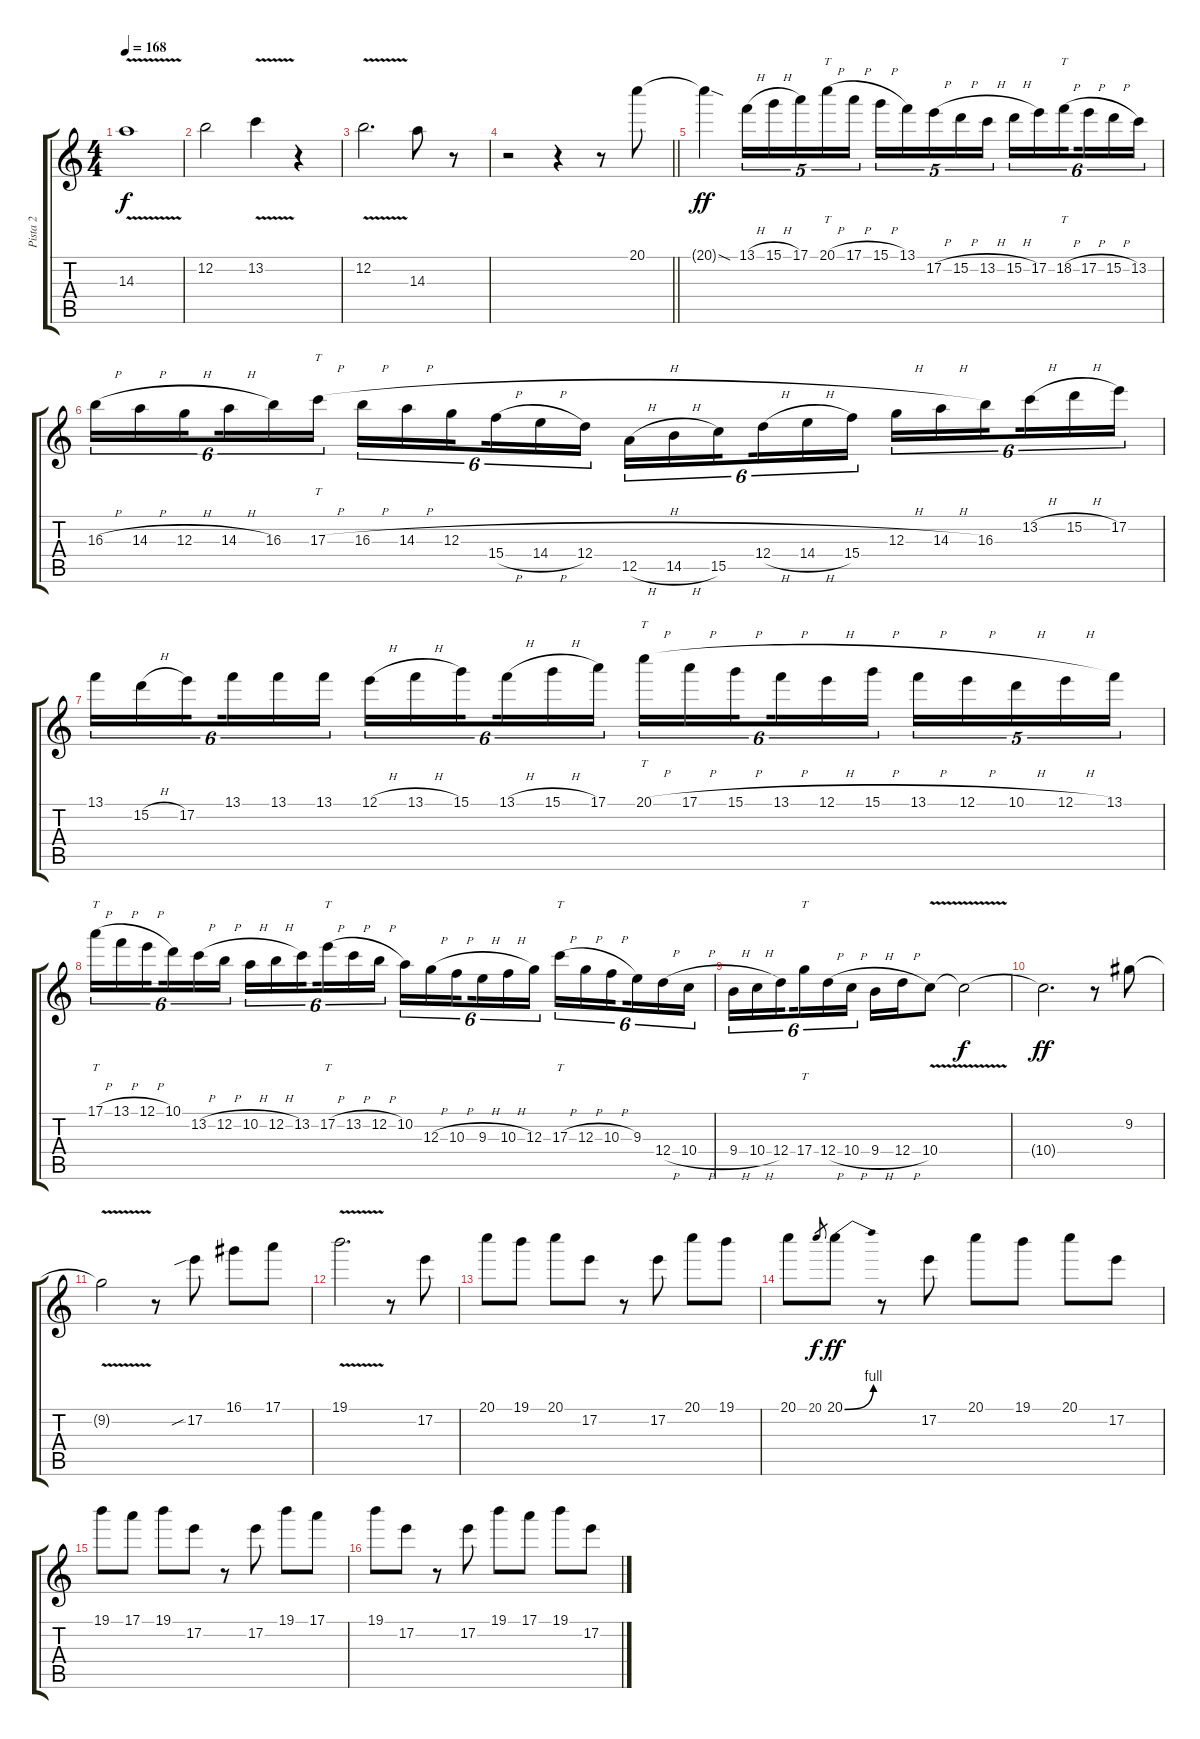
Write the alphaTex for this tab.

\track ("Pista 2" "Pista 2") {instrument overdrivenguitar}
\staff {score tabs}
\tuning (E4 B3 G3 D3 A2 E2) {hide}
\ts (4 4)
\tempo 168
\clef g2
\ks c
14.3{v}.1{dy f} |
12.2.2 13.2{v}.4 r.4 |
12.2{v}.2{d} 14.3.8 r.8 |
\barLineRight lightlight
r.2 r.4 r.8 20.1.8 |
20.1{sod t}.4{dy ff} 13.1{h}.16{tu (5 4)} 15.1{h}.16{tu (5 4)} 17.1.16{tu (5 4)} 20.1{h}.16{tt tu (5 4)} 17.1{h}.16{tu (5 4)} 15.1{h}.16{tu (5 4)} 13.1.16{tu (5 4)} 17.2{h}.16{tu (5 4)} 15.2{h}.16{tu (5 4)} 13.2{h}.16{tu (5 4)} 15.2{h}.16{tu (6 4)} 17.2.16{tu (6 4)} 18.2{h}.16{tt tu (6 4) beam splitsecondary} 17.2{h}.16{tu (6 4)} 15.2{h}.16{tu (6 4)} 13.2.16{tu (6 4)} |
16.3{h}.16{tu (6 4)} 14.3{h}.16{tu (6 4)} 12.3{h}.16{tu (6 4) beam splitsecondary} 14.3{h}.16{tu (6 4)} 16.3.16{tu (6 4)} 17.3{h}.16{tt tu (6 4)} 16.3{h}.16{tu (6 4)} 14.3{h}.16{tu (6 4)} 12.3{h}.16{tu (6 4) beam splitsecondary} 15.4{h}.16{tu (6 4)} 14.4{h}.16{tu (6 4)} 12.4.16{tu (6 4)} 12.5{h}.16{tu (6 4)} 14.5{h}.16{tu (6 4)} 15.5.16{tu (6 4) beam splitsecondary} 12.4{h}.16{tu (6 4)} 14.4{h}.16{tu (6 4)} 15.4.16{tu (6 4)} 12.3{h}.16{tu (6 4)} 14.3{h}.16{tu (6 4)} 16.3.16{tu (6 4) beam splitsecondary} 13.2{h}.16{tu (6 4)} 15.2{h}.16{tu (6 4)} 17.2.16{tu (6 4)} |
13.1.16{tu (6 4)} 15.2{h}.16{tu (6 4)} 17.2.16{tu (6 4) beam splitsecondary} 13.1.16{tu (6 4)} 13.1.16{tu (6 4)} 13.1.16{tu (6 4)} 12.1{h}.16{tu (6 4)} 13.1{h}.16{tu (6 4)} 15.1.16{tu (6 4) beam splitsecondary} 13.1{h}.16{tu (6 4)} 15.1{h}.16{tu (6 4)} 17.1.16{tu (6 4)} 20.1{h}.16{tt tu (6 4)} 17.1{h}.16{tu (6 4)} 15.1{h}.16{tu (6 4) beam splitsecondary} 13.1{h}.16{tu (6 4)} 12.1{h}.16{tu (6 4)} 15.1{h}.16{tu (6 4)} 13.1{h}.16{tu (5 4)} 12.1{h}.16{tu (5 4)} 10.1{h}.16{tu (5 4)} 12.1{h}.16{tu (5 4)} 13.1.16{tu (5 4)} |
17.1{h}.16{tt tu (6 4)} 13.1{h}.16{tu (6 4)} 12.1{h}.16{tu (6 4) beam splitsecondary} 10.1.16{tu (6 4)} 13.2{h}.16{tu (6 4)} 12.2{h}.16{tu (6 4)} 10.2{h}.16{tu (6 4)} 12.2{h}.16{tu (6 4)} 13.2.16{tu (6 4) beam splitsecondary} 17.2{h}.16{tt tu (6 4)} 13.2{h}.16{tu (6 4)} 12.2{h}.16{tu (6 4)} 10.2.16{tu (6 4)} 12.3{h}.16{tu (6 4)} 10.3{h}.16{tu (6 4) beam splitsecondary} 9.3{h}.16{tu (6 4)} 10.3{h}.16{tu (6 4)} 12.3.16{tu (6 4)} 17.3{h}.16{tt tu (6 4)} 12.3{h}.16{tu (6 4)} 10.3{h}.16{tu (6 4) beam splitsecondary} 9.3.16{tu (6 4)} 12.4{h}.16{tu (6 4)} 10.4{h}.16{tu (6 4)} |
9.4{h}.16{tu (6 4)} 10.4{h}.16{tu (6 4)} 12.4.16{tu (6 4) beam splitsecondary} 17.4.16{tt tu (6 4)} 12.4{h}.16{tu (6 4)} 10.4{h}.16{tu (6 4)} 9.4{h}.16 12.4{h}.16 10.4{v}.8 10.4{t}.2{dy f} |
10.4{t}.2{d dy ff} r.8 9.2.8 |
9.2{v t}.2 r.8 17.2{sib}.8 16.1.8 17.1.8 |
19.1{v}.2{d} r.8 17.2.8 |
20.1.8 19.1.8 20.1.8 17.2.8 r.8 17.2.8 20.1.8 19.1.8 |
20.1.8 20.1.8{gr dy f} 20.1{be (bend 0 0 60 4)}.8{dy ff} r.8 17.2.8 20.1.8 19.1.8 20.1.8 17.2.8 |
19.1.8 17.1.8 19.1.8 17.2.8 r.8 17.2.8 19.1.8 17.1.8 |
19.1.8 17.2.8 r.8 17.2.8 19.1.8 17.1.8 19.1.8 17.2.8
